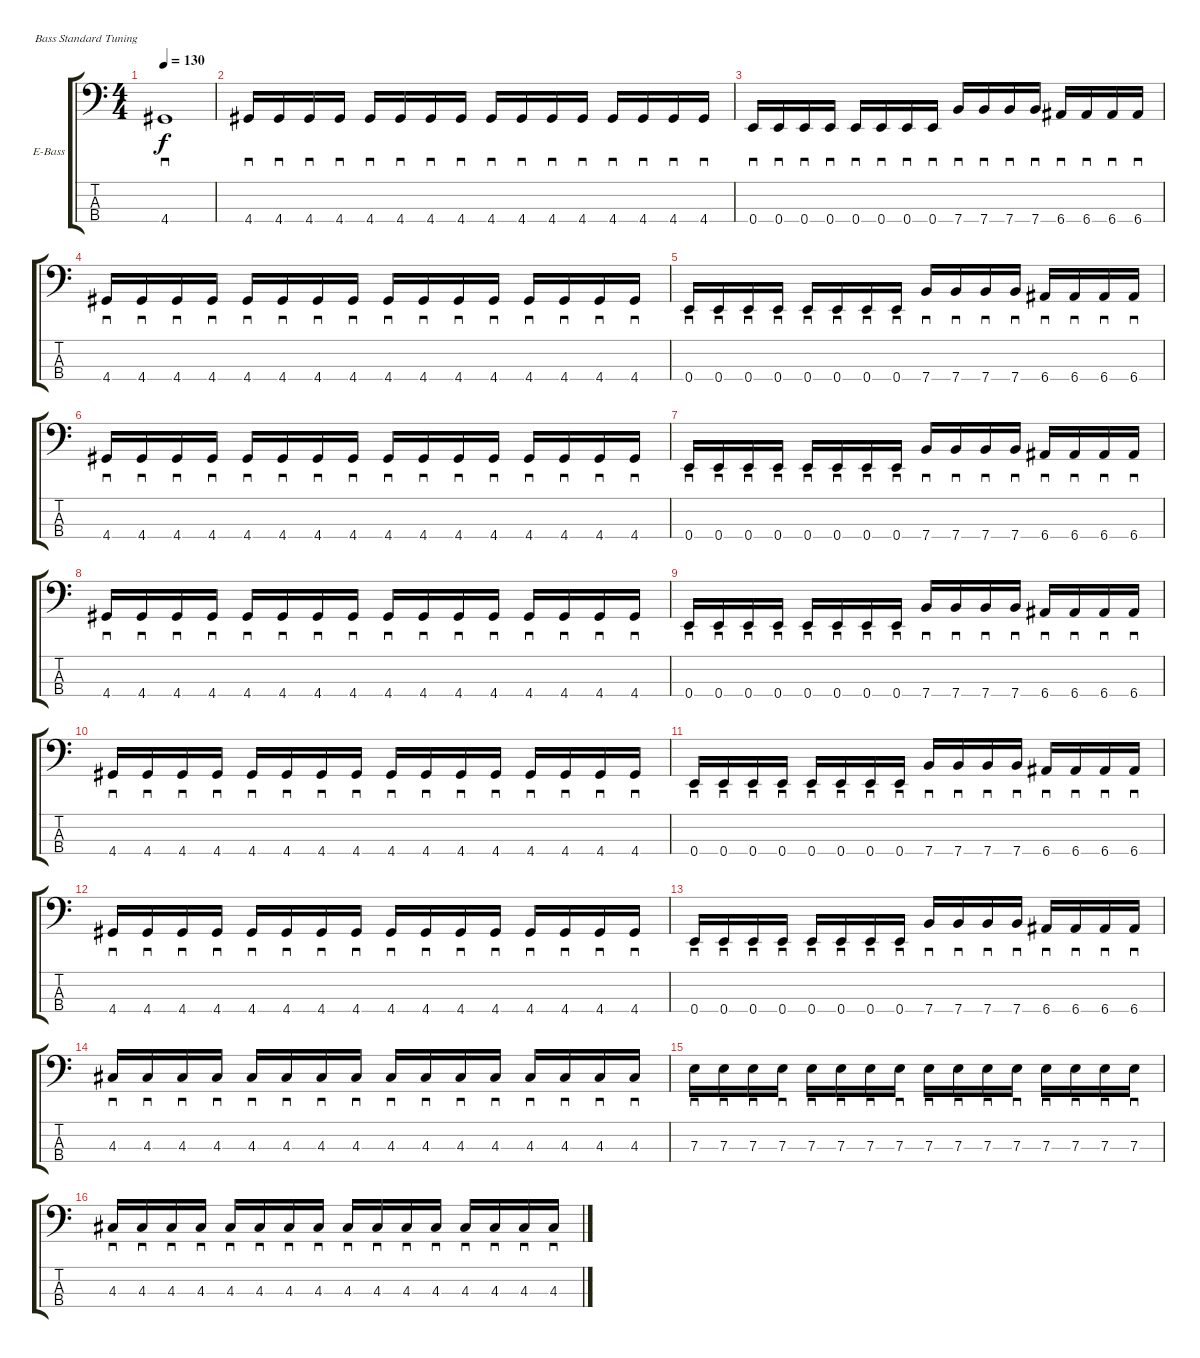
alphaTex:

\defaultSystemsLayout 4
\bracketExtendMode groupsimilarinstruments
\firstSystemTrackNameOrientation horizontal
\otherSystemsTrackNameOrientation horizontal
\track ("Electric Bass" "E-Bass") {instrument electricbassfinger}
\staff {score tabs}
\tuning (G2 D2 A1 E1)
\ts (4 4)
\tempo 130
\clef f4
\scale
0.487395
\ks c
4.4.1{sd dy f instrument electricbassfinger} |
\scale
0.256303 4.4.16{sd} 4.4.16{sd} 4.4.16{sd} 4.4.16{sd} 4.4.16{sd} 4.4.16{sd} 4.4.16{sd} 4.4.16{sd} 4.4.16{sd} 4.4.16{sd} 4.4.16{sd} 4.4.16{sd} 4.4.16{sd} 4.4.16{sd} 4.4.16{sd} 4.4.16{sd} |
\scale
0.256303 0.4.16{sd} 0.4.16{sd} 0.4.16{sd} 0.4.16{sd} 0.4.16{sd} 0.4.16{sd} 0.4.16{sd} 0.4.16{sd} 7.4.16{sd} 7.4.16{sd} 7.4.16{sd} 7.4.16{sd} 6.4.16{sd} 6.4.16{sd} 6.4.16{sd} 6.4.16{sd} |
\scale
0.333333 4.4.16{sd} 4.4.16{sd} 4.4.16{sd} 4.4.16{sd} 4.4.16{sd} 4.4.16{sd} 4.4.16{sd} 4.4.16{sd} 4.4.16{sd} 4.4.16{sd} 4.4.16{sd} 4.4.16{sd} 4.4.16{sd} 4.4.16{sd} 4.4.16{sd} 4.4.16{sd} |
\scale
0.333333 0.4.16{sd} 0.4.16{sd} 0.4.16{sd} 0.4.16{sd} 0.4.16{sd} 0.4.16{sd} 0.4.16{sd} 0.4.16{sd} 7.4.16{sd} 7.4.16{sd} 7.4.16{sd} 7.4.16{sd} 6.4.16{sd} 6.4.16{sd} 6.4.16{sd} 6.4.16{sd} |
\scale
0.333333 4.4.16{sd} 4.4.16{sd} 4.4.16{sd} 4.4.16{sd} 4.4.16{sd} 4.4.16{sd} 4.4.16{sd} 4.4.16{sd} 4.4.16{sd} 4.4.16{sd} 4.4.16{sd} 4.4.16{sd} 4.4.16{sd} 4.4.16{sd} 4.4.16{sd} 4.4.16{sd} |
\scale
0.333333 0.4.16{sd} 0.4.16{sd} 0.4.16{sd} 0.4.16{sd} 0.4.16{sd} 0.4.16{sd} 0.4.16{sd} 0.4.16{sd} 7.4.16{sd} 7.4.16{sd} 7.4.16{sd} 7.4.16{sd} 6.4.16{sd} 6.4.16{sd} 6.4.16{sd} 6.4.16{sd} |
\scale
0.333333 4.4.16{sd} 4.4.16{sd} 4.4.16{sd} 4.4.16{sd} 4.4.16{sd} 4.4.16{sd} 4.4.16{sd} 4.4.16{sd} 4.4.16{sd} 4.4.16{sd} 4.4.16{sd} 4.4.16{sd} 4.4.16{sd} 4.4.16{sd} 4.4.16{sd} 4.4.16{sd} |
\scale
0.333333 0.4.16{sd} 0.4.16{sd} 0.4.16{sd} 0.4.16{sd} 0.4.16{sd} 0.4.16{sd} 0.4.16{sd} 0.4.16{sd} 7.4.16{sd} 7.4.16{sd} 7.4.16{sd} 7.4.16{sd} 6.4.16{sd} 6.4.16{sd} 6.4.16{sd} 6.4.16{sd} |
\scale
0.333333 4.4.16{sd} 4.4.16{sd} 4.4.16{sd} 4.4.16{sd} 4.4.16{sd} 4.4.16{sd} 4.4.16{sd} 4.4.16{sd} 4.4.16{sd} 4.4.16{sd} 4.4.16{sd} 4.4.16{sd} 4.4.16{sd} 4.4.16{sd} 4.4.16{sd} 4.4.16{sd} |
\scale
0.333333 0.4.16{sd} 0.4.16{sd} 0.4.16{sd} 0.4.16{sd} 0.4.16{sd} 0.4.16{sd} 0.4.16{sd} 0.4.16{sd} 7.4.16{sd} 7.4.16{sd} 7.4.16{sd} 7.4.16{sd} 6.4.16{sd} 6.4.16{sd} 6.4.16{sd} 6.4.16{sd} |
\scale
0.333333 4.4.16{sd} 4.4.16{sd} 4.4.16{sd} 4.4.16{sd} 4.4.16{sd} 4.4.16{sd} 4.4.16{sd} 4.4.16{sd} 4.4.16{sd} 4.4.16{sd} 4.4.16{sd} 4.4.16{sd} 4.4.16{sd} 4.4.16{sd} 4.4.16{sd} 4.4.16{sd} |
\scale
0.333333 0.4.16{sd} 0.4.16{sd} 0.4.16{sd} 0.4.16{sd} 0.4.16{sd} 0.4.16{sd} 0.4.16{sd} 0.4.16{sd} 7.4.16{sd} 7.4.16{sd} 7.4.16{sd} 7.4.16{sd} 6.4.16{sd} 6.4.16{sd} 6.4.16{sd} 6.4.16{sd} |
\scale
0.333333 4.3.16{sd} 4.3.16{sd} 4.3.16{sd} 4.3.16{sd} 4.3.16{sd} 4.3.16{sd} 4.3.16{sd} 4.3.16{sd} 4.3.16{sd} 4.3.16{sd} 4.3.16{sd} 4.3.16{sd} 4.3.16{sd} 4.3.16{sd} 4.3.16{sd} 4.3.16{sd} |
\scale
0.333333 7.3.16{sd} 7.3.16{sd} 7.3.16{sd} 7.3.16{sd} 7.3.16{sd} 7.3.16{sd} 7.3.16{sd} 7.3.16{sd} 7.3.16{sd} 7.3.16{sd} 7.3.16{sd} 7.3.16{sd} 7.3.16{sd} 7.3.16{sd} 7.3.16{sd} 7.3.16{sd} |
\scale
0.333333 4.3.16{sd} 4.3.16{sd} 4.3.16{sd} 4.3.16{sd} 4.3.16{sd} 4.3.16{sd} 4.3.16{sd} 4.3.16{sd} 4.3.16{sd} 4.3.16{sd} 4.3.16{sd} 4.3.16{sd} 4.3.16{sd} 4.3.16{sd} 4.3.16{sd} 4.3.16{sd}
